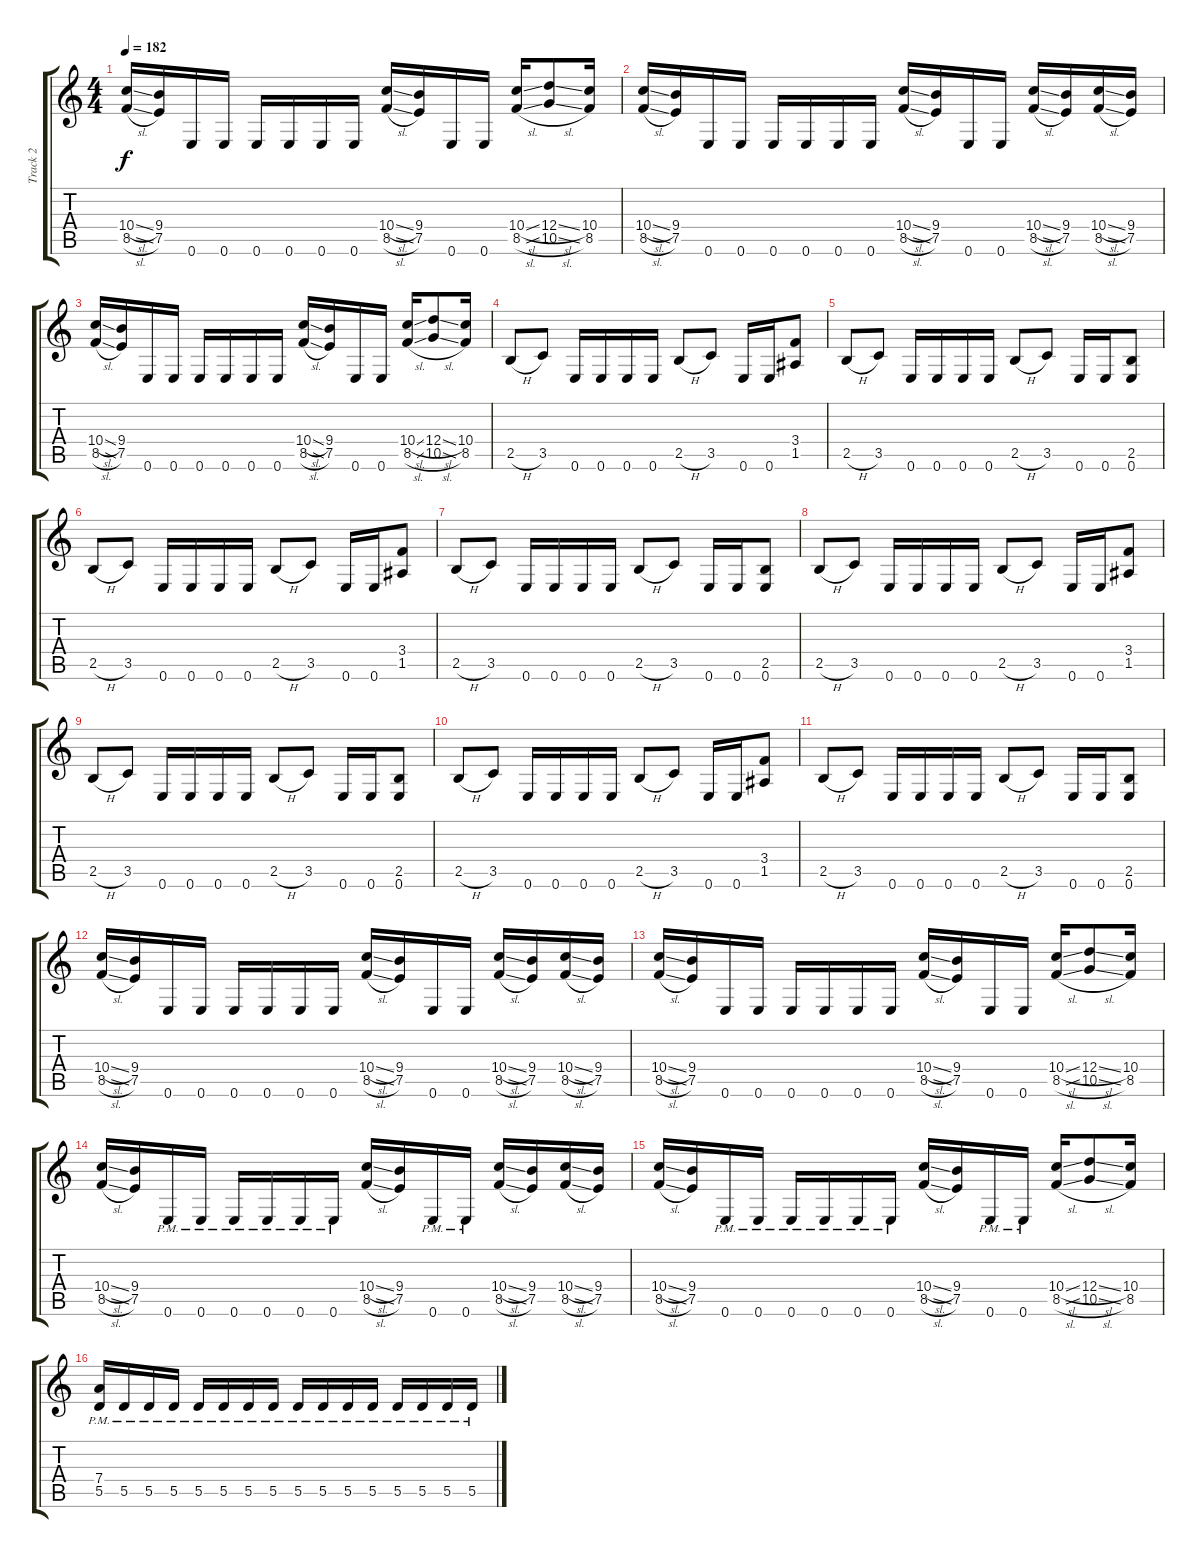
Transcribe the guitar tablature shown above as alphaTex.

\track ("Track 2" "Track 2") {instrument distortionguitar bank 255}
\staff {score tabs}
\tuning (E4 B3 G3 D3 A2 E2) {hide}
\ts (4 4)
\tempo 182
\clef g2
\ks c
(10.4{sl} 8.5{sl}).16{dy f} (9.4 7.5).16 0.6.16 0.6.16 0.6.16 0.6.16 0.6.16 0.6.16 (10.4{sl} 8.5{sl}).16 (9.4 7.5).16 0.6.16 0.6.16 (10.4{sl} 8.5{sl}).16 (12.4{sl} 10.5{sl}).8 (10.4 8.5).16 |
(10.4{sl} 8.5{sl}).16 (9.4 7.5).16 0.6.16 0.6.16 0.6.16 0.6.16 0.6.16 0.6.16 (10.4{sl} 8.5{sl}).16 (9.4 7.5).16 0.6.16 0.6.16 (10.4{sl} 8.5{sl}).16 (9.4 7.5).16 (10.4{sl} 8.5{sl}).16 (9.4 7.5).16 |
(10.4{sl} 8.5{sl}).16 (9.4 7.5).16 0.6.16 0.6.16 0.6.16 0.6.16 0.6.16 0.6.16 (10.4{sl} 8.5{sl}).16 (9.4 7.5).16 0.6.16 0.6.16 (10.4{sl} 8.5{sl}).16 (12.4{sl} 10.5{sl}).8 (10.4 8.5).16 |
2.5{h}.8 3.5.8 0.6.16 0.6.16 0.6.16 0.6.16 2.5{h}.8 3.5.8 0.6.16 0.6.16 (3.4 1.5).8 |
2.5{h}.8 3.5.8 0.6.16 0.6.16 0.6.16 0.6.16 2.5{h}.8 3.5.8 0.6.16 0.6.16 (2.5 0.6).8 |
2.5{h}.8 3.5.8 0.6.16 0.6.16 0.6.16 0.6.16 2.5{h}.8 3.5.8 0.6.16 0.6.16 (3.4 1.5).8 |
2.5{h}.8 3.5.8 0.6.16 0.6.16 0.6.16 0.6.16 2.5{h}.8 3.5.8 0.6.16 0.6.16 (2.5 0.6).8 |
2.5{h}.8 3.5.8 0.6.16 0.6.16 0.6.16 0.6.16 2.5{h}.8 3.5.8 0.6.16 0.6.16 (3.4 1.5).8 |
2.5{h}.8 3.5.8 0.6.16 0.6.16 0.6.16 0.6.16 2.5{h}.8 3.5.8 0.6.16 0.6.16 (2.5 0.6).8 |
2.5{h}.8 3.5.8 0.6.16 0.6.16 0.6.16 0.6.16 2.5{h}.8 3.5.8 0.6.16 0.6.16 (3.4 1.5).8 |
2.5{h}.8 3.5.8 0.6.16 0.6.16 0.6.16 0.6.16 2.5{h}.8 3.5.8 0.6.16 0.6.16 (2.5 0.6).8 |
(10.4{sl} 8.5{sl}).16 (9.4 7.5).16 0.6.16 0.6.16 0.6.16 0.6.16 0.6.16 0.6.16 (10.4{sl} 8.5{sl}).16 (9.4 7.5).16 0.6.16 0.6.16 (10.4{sl} 8.5{sl}).16 (9.4 7.5).16 (10.4{sl} 8.5{sl}).16 (9.4 7.5).16 |
(10.4{sl} 8.5{sl}).16 (9.4 7.5).16 0.6.16 0.6.16 0.6.16 0.6.16 0.6.16 0.6.16 (10.4{sl} 8.5{sl}).16 (9.4 7.5).16 0.6.16 0.6.16 (10.4{sl} 8.5{sl}).16 (12.4{sl} 10.5{sl}).8 (10.4 8.5).16 |
(10.4{sl} 8.5{sl}).16 (9.4 7.5).16 0.6{pm}.16 0.6{pm}.16 0.6{pm}.16 0.6{pm}.16 0.6{pm}.16 0.6{pm}.16 (10.4{sl} 8.5{sl}).16 (9.4 7.5).16 0.6{pm}.16 0.6{pm}.16 (10.4{sl} 8.5{sl}).16 (9.4 7.5).16 (10.4{sl} 8.5{sl}).16 (9.4 7.5).16 |
(10.4{sl} 8.5{sl}).16 (9.4 7.5).16 0.6{pm}.16 0.6{pm}.16 0.6{pm}.16 0.6{pm}.16 0.6{pm}.16 0.6{pm}.16 (10.4{sl} 8.5{sl}).16 (9.4 7.5).16 0.6{pm}.16 0.6{pm}.16 (10.4{sl} 8.5{sl}).16 (12.4{sl} 10.5{sl}).8 (10.4 8.5).16 |
(7.4 5.5{pm}).16 5.5{pm}.16 5.5{pm}.16 5.5{pm}.16 5.5{pm}.16 5.5{pm}.16 5.5{pm}.16 5.5{pm}.16 5.5{pm}.16 5.5{pm}.16 5.5{pm}.16 5.5{pm}.16 5.5{pm}.16 5.5{pm}.16 5.5{pm}.16 5.5{pm}.16
